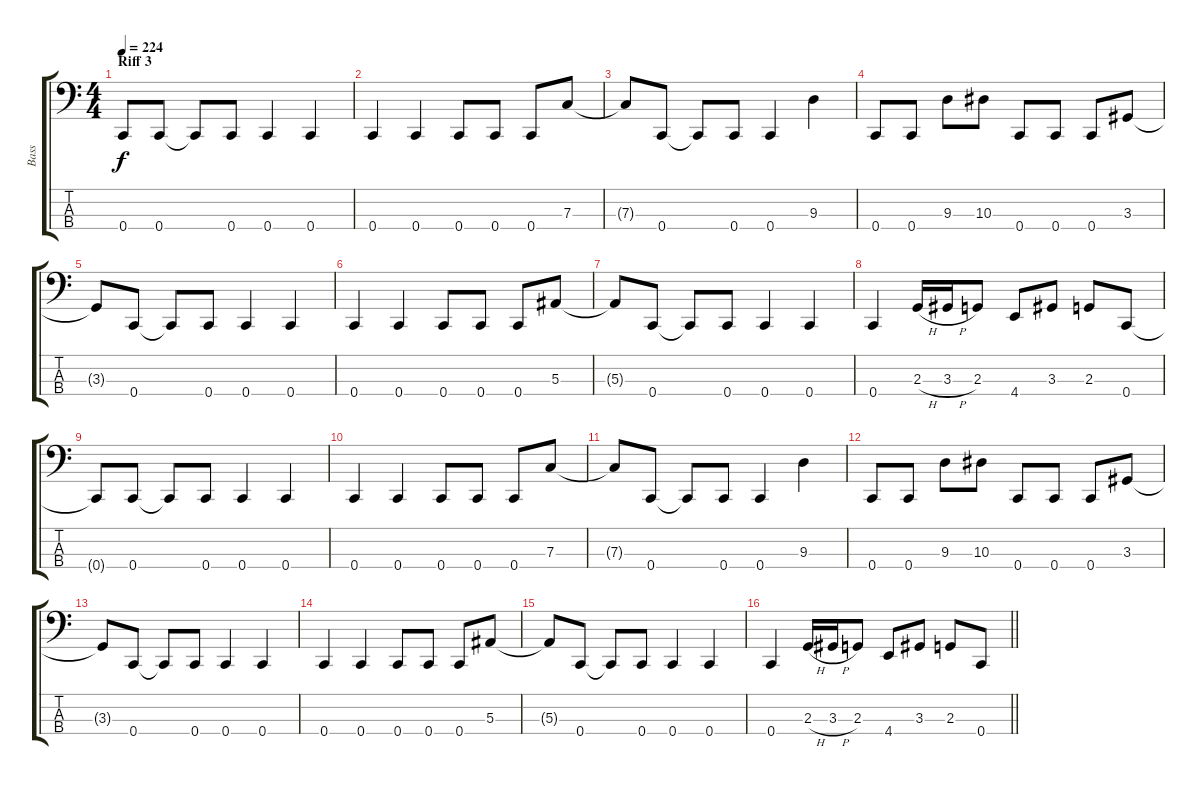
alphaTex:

\track ("Bass" "Bass") {instrument electricbassfinger}
\staff {score tabs}
\tuning (Eb2 Bb1 F1 C1) {hide}
\ts (4 4)
\section ("" "Riff 3")
\tempo 224
\clef f4
\ks c
0.4{t}.8{dy f} 0.4.8 0.4{t}.8 0.4.8 0.4.4 0.4.4 |
0.4.4 0.4.4 0.4.8 0.4.8 0.4.8 7.3.8 |
7.3{t}.8 0.4.8 0.4{t}.8 0.4.8 0.4.4 9.3.4 |
0.4.8 0.4.8 9.3.8 10.3.8 0.4.8 0.4.8 0.4.8 3.3.8 |
3.3{t}.8 0.4.8 0.4{t}.8 0.4.8 0.4.4 0.4.4 |
0.4.4 0.4.4 0.4.8 0.4.8 0.4.8 5.3.8 |
5.3{t}.8 0.4.8 0.4{t}.8 0.4.8 0.4.4 0.4.4 |
0.4.4 2.3{h}.16 3.3{h}.16 2.3.8 4.4.8 3.3.8 2.3.8 0.4.8 |
0.4{t}.8 0.4.8 0.4{t}.8 0.4.8 0.4.4 0.4.4 |
0.4.4 0.4.4 0.4.8 0.4.8 0.4.8 7.3.8 |
7.3{t}.8 0.4.8 0.4{t}.8 0.4.8 0.4.4 9.3.4 |
0.4.8 0.4.8 9.3.8 10.3.8 0.4.8 0.4.8 0.4.8 3.3.8 |
3.3{t}.8 0.4.8 0.4{t}.8 0.4.8 0.4.4 0.4.4 |
0.4.4 0.4.4 0.4.8 0.4.8 0.4.8 5.3.8 |
5.3{t}.8 0.4.8 0.4{t}.8 0.4.8 0.4.4 0.4.4 |
\barLineRight lightlight
0.4.4 2.3{h}.16 3.3{h}.16 2.3.8 4.4.8 3.3.8 2.3.8 0.4.8
